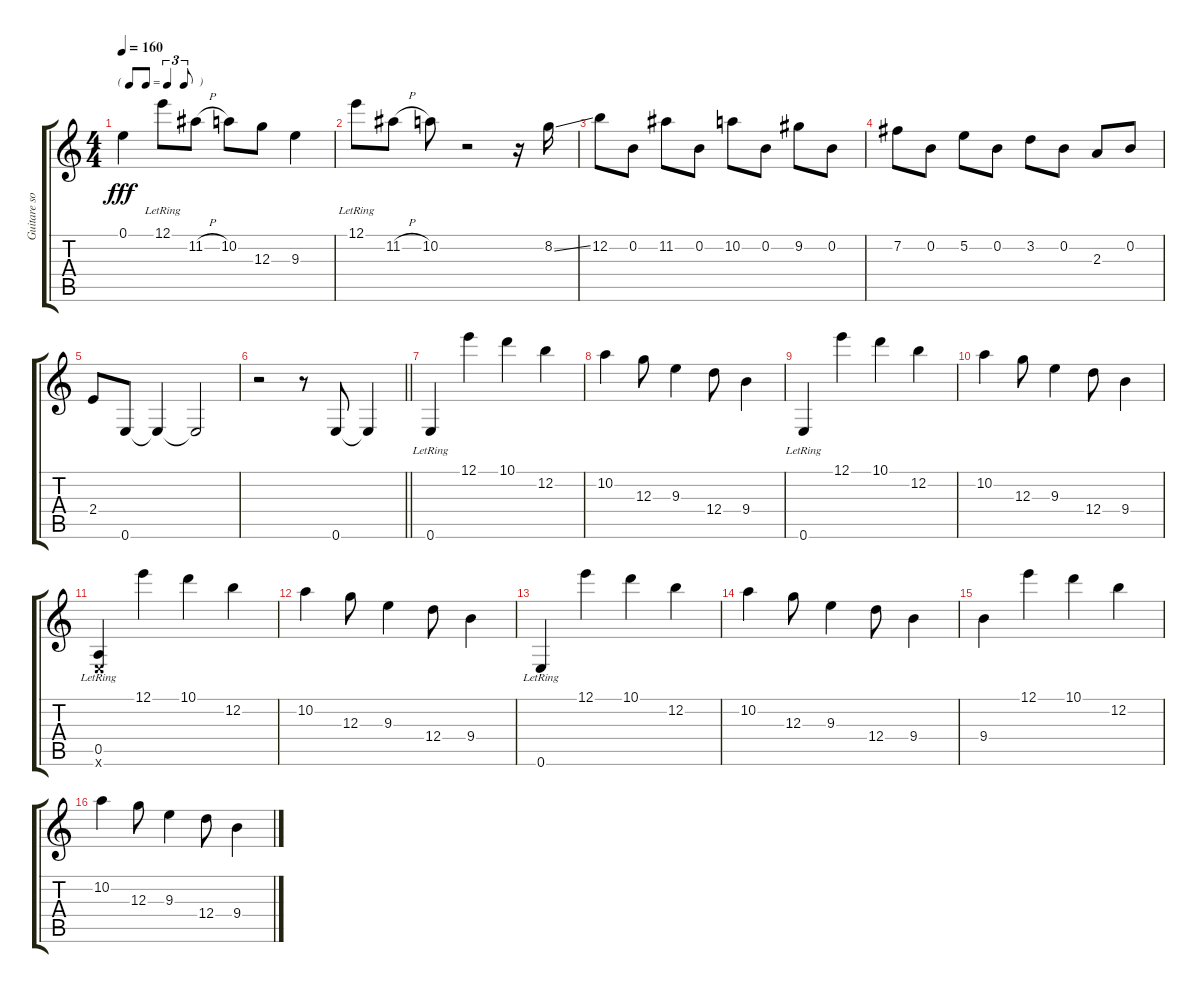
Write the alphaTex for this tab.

\track ("Guitare solo" "Guitare so") {instrument electricguitarclean}
\staff {score tabs}
\tuning (E4 B3 G3 D3 A2 E2) {hide}
\ts (4 4)
\tf triplet8th
\tempo 160
\clef g2
\ks c
0.1.4{dy fff} 12.1{lr}.8 11.2{h}.8 10.2.8 12.3.8 9.3.4 |
12.1{lr}.8 11.2{h}.8 10.2.8 r.2 r.16 8.2{ss}.16 |
12.2.8 0.2.8 11.2.8 0.2.8 10.2.8 0.2.8 9.2.8 0.2.8 |
7.2.8 0.2.8 5.2.8 0.2.8 3.2.8 0.2.8 2.3.8 0.2.8 |
2.4.8 0.6.8 0.6{t}.4 0.6{t}.2 |
\barLineRight lightlight
r.2 r.8 0.6.8 0.6{t}.4 |
0.6{lr}.4 12.1.4 10.1.4 12.2.4 |
10.2.4 12.3.8 9.3.4 12.4.8 9.4.4 |
0.6{lr}.4 12.1.4 10.1.4 12.2.4 |
10.2.4 12.3.8 9.3.4 12.4.8 9.4.4 |
(0.5{lr} 0.6{x}).4 12.1.4 10.1.4 12.2.4 |
10.2.4 12.3.8 9.3.4 12.4.8 9.4.4 |
0.6{lr}.4 12.1.4 10.1.4 12.2.4 |
10.2.4 12.3.8 9.3.4 12.4.8 9.4.4 |
9.4.4 12.1.4 10.1.4 12.2.4 |
10.2.4 12.3.8 9.3.4 12.4.8 9.4.4
